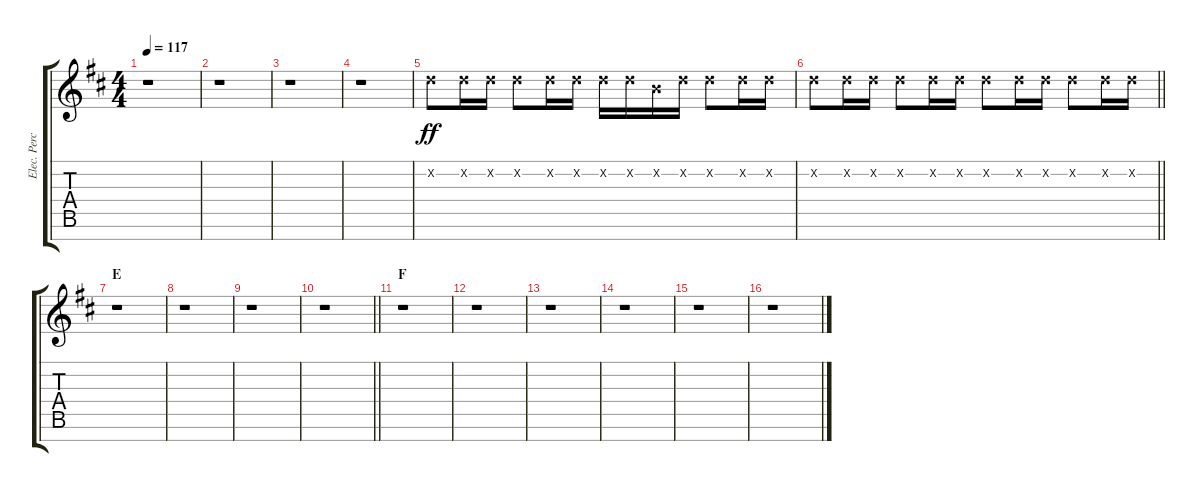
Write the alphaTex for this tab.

\track ("Elec. Percussion" "Elec. Perc") {instrument lead1square}
\staff {score tabs}
\tuning (E5 B4 G4 D4 A3 E3 B2) {hide}
\ts (4 4)
\tempo 117
\clef g2
\ks d
r.1{dy ff} |
r.1 |
r.1 |
r.1 |
3.2{x}.8 3.2{x}.16 3.2{x}.16 3.2{x}.8 3.2{x}.16 3.2{x}.16 3.2{x}.16 3.2{x}.16 0.2{x}.16 3.2{x}.16 3.2{x}.8 3.2{x}.16 3.2{x}.16 |
\barLineRight lightlight
3.2{x}.8 3.2{x}.16 3.2{x}.16 3.2{x}.8 3.2{x}.16 3.2{x}.16 3.2{x}.8 3.2{x}.16 3.2{x}.16 3.2{x}.8 3.2{x}.16 3.2{x}.16 |
\section ("" "E")
r.1 |
r.1 |
r.1 |
\barLineRight lightlight
r.1 |
\section ("" "F")
r.1 |
r.1 |
r.1 |
r.1 |
r.1 |
r.1
